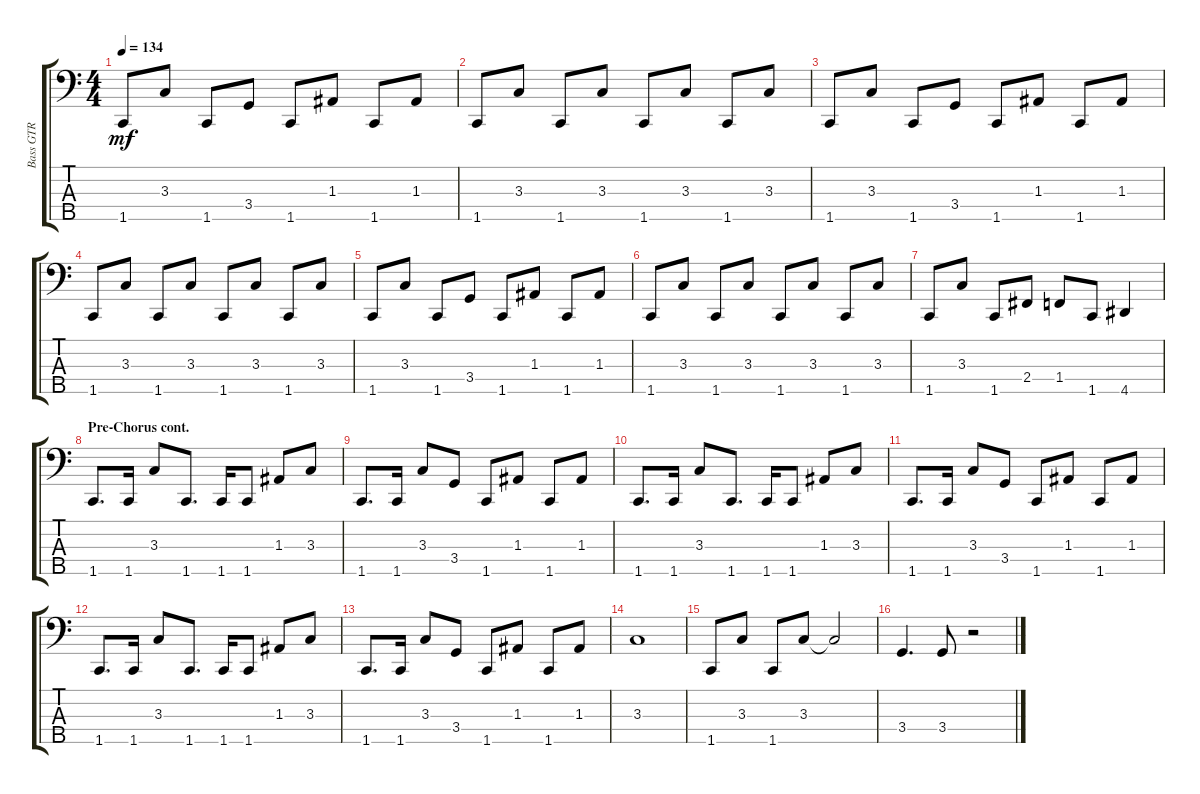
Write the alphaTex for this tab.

\track ("Bass GTR" "Bass GTR") {instrument electricbassfinger}
\staff {score tabs}
\tuning (G2 D2 A1 E1 B0) {hide}
\ts (4 4)
\tempo 134
\clef f4
\ks aminor
1.5.8{dy mf} 3.3.8 1.5.8 3.4.8 1.5.8 1.3.8 1.5.8 1.3.8 |
1.5.8 3.3.8 1.5.8 3.3.8 1.5.8 3.3.8 1.5.8 3.3.8 |
1.5.8 3.3.8 1.5.8 3.4.8 1.5.8 1.3.8 1.5.8 1.3.8 |
1.5.8 3.3.8 1.5.8 3.3.8 1.5.8 3.3.8 1.5.8 3.3.8 |
1.5.8 3.3.8 1.5.8 3.4.8 1.5.8 1.3.8 1.5.8 1.3.8 |
1.5.8 3.3.8 1.5.8 3.3.8 1.5.8 3.3.8 1.5.8 3.3.8 |
1.5.8 3.3.8 1.5.8 2.4.8 1.4.8 1.5.8 4.5.4 |
\section ("" "Pre-Chorus cont.")
1.5.8{d} 1.5.16 3.3.8 1.5.8{d} 1.5.16 1.5.8 1.3.8 3.3.8 |
1.5.8{d} 1.5.16 3.3.8 3.4.8 1.5.8 1.3.8 1.5.8 1.3.8 |
1.5.8{d} 1.5.16 3.3.8 1.5.8{d} 1.5.16 1.5.8 1.3.8 3.3.8 |
1.5.8{d} 1.5.16 3.3.8 3.4.8 1.5.8 1.3.8 1.5.8 1.3.8 |
1.5.8{d} 1.5.16 3.3.8 1.5.8{d} 1.5.16 1.5.8 1.3.8 3.3.8 |
1.5.8{d} 1.5.16 3.3.8 3.4.8 1.5.8 1.3.8 1.5.8 1.3.8 |
3.3.1 |
1.5.8 3.3.8 1.5.8 3.3.8 3.3{t}.2 |
3.4.4{d} 3.4.8 r.2
